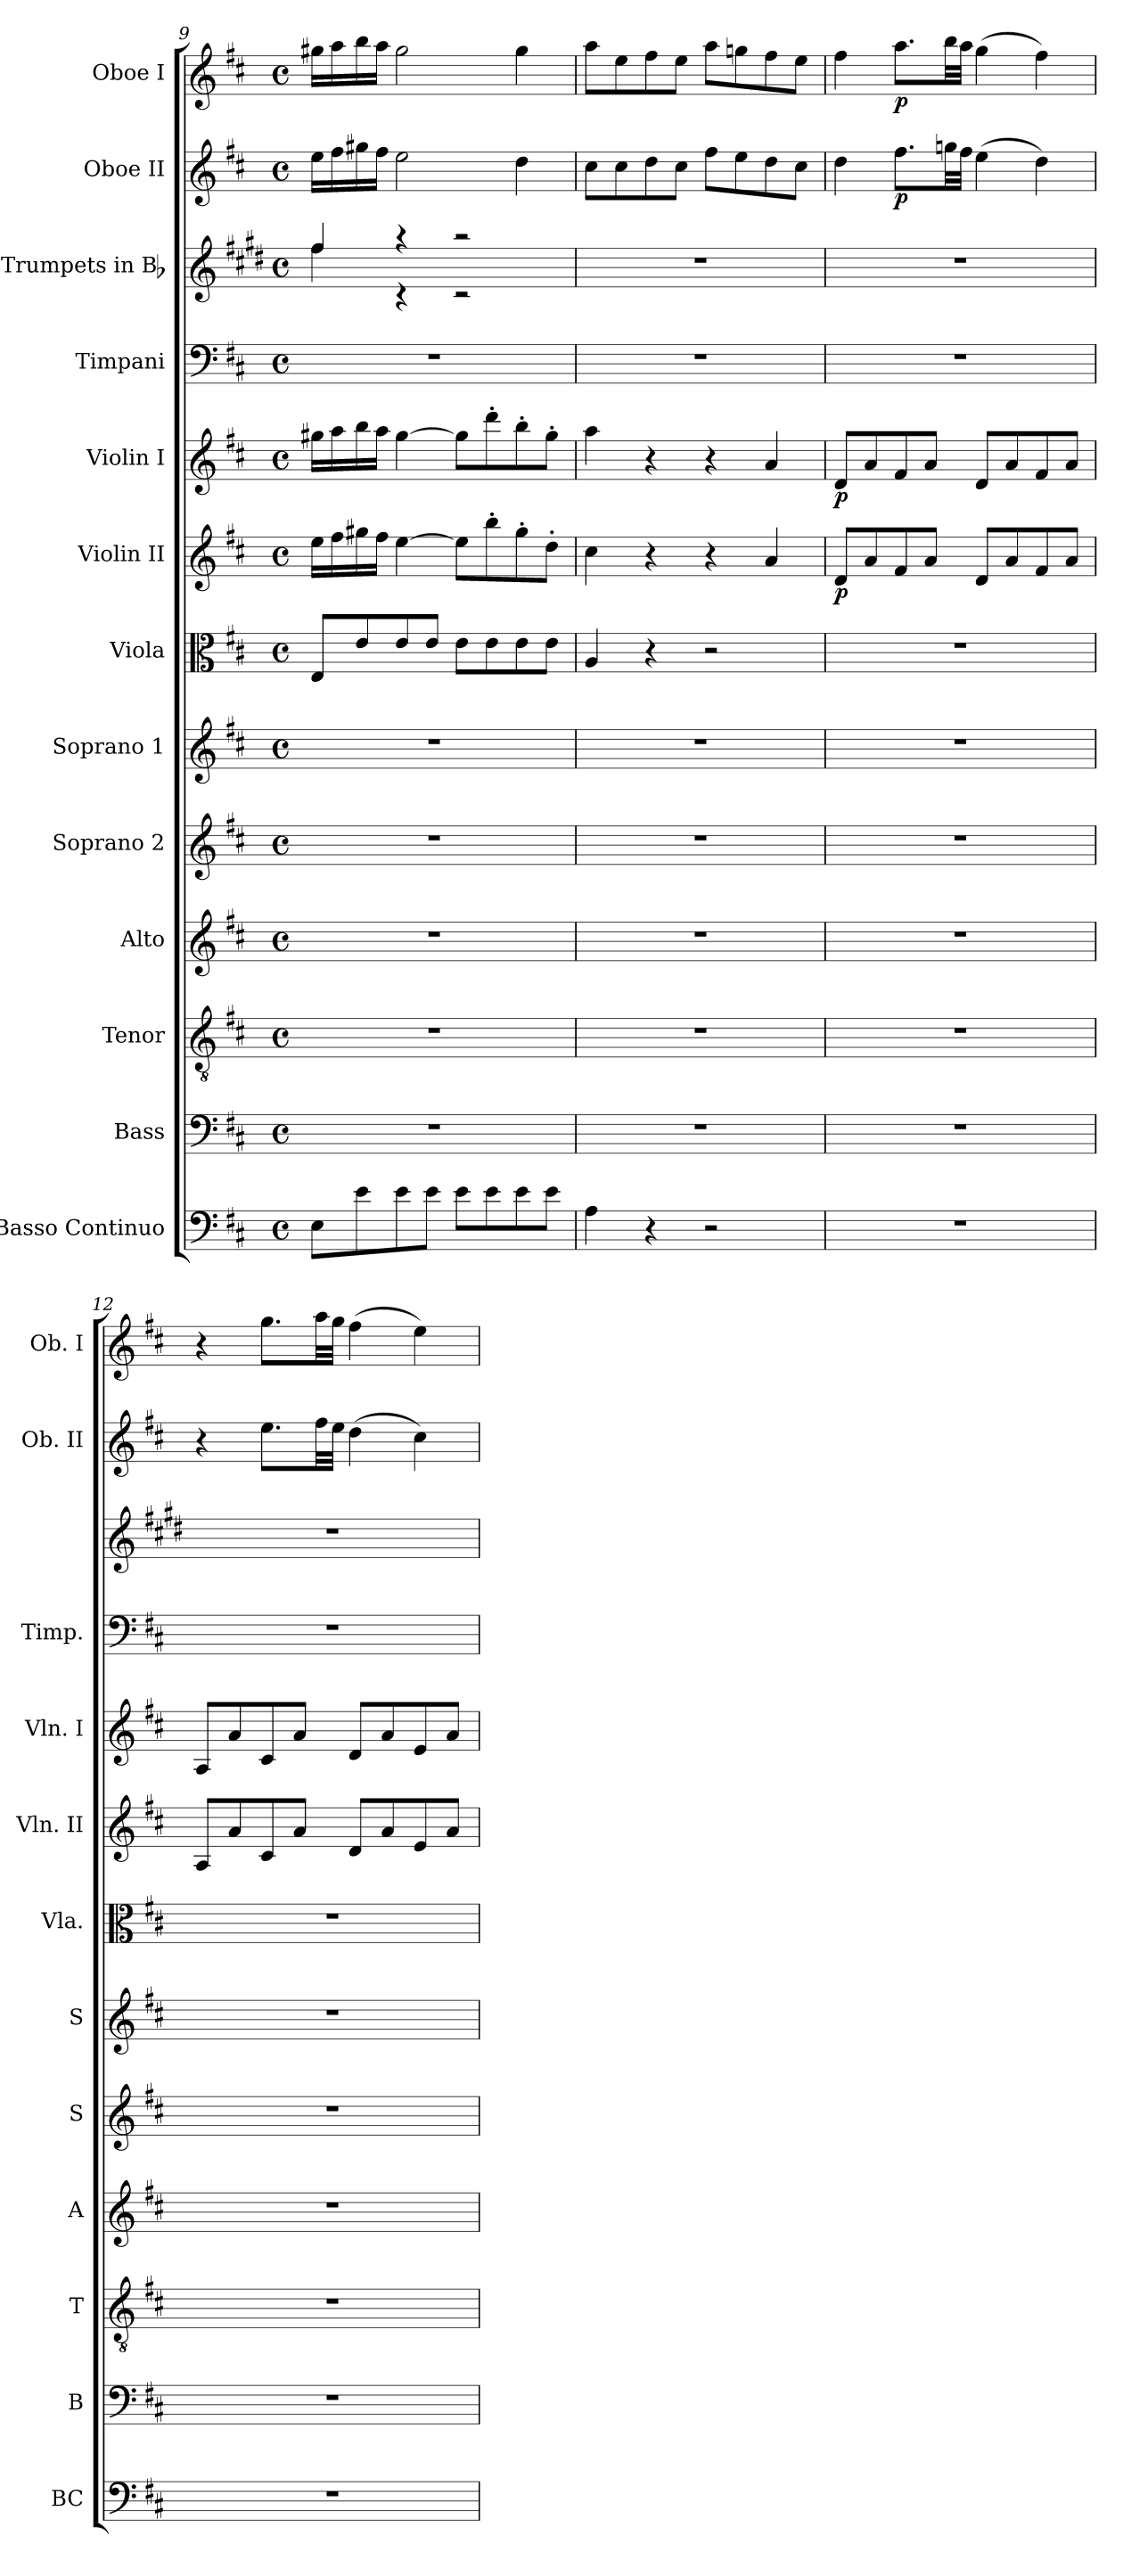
**kern	**kern	**kern	**kern	**kern	**kern	**kern	**kern	**dynam	**kern	**dynam	**kern	**kern	**kern	**dynam	**kern	**dynam
*part13	*part12	*part11	*part10	*part9	*part8	*part7	*part6	*part6	*part5	*part5	*part4	*part3	*part2	*part2	*part1	*part1
*staff13	*staff12	*staff11	*staff10	*staff9	*staff8	*staff7	*staff6	*staff6	*staff5	*staff5	*staff4	*staff3	*staff2	*staff2	*staff1	*staff1
*I"Basso Continuo	*I"Bass	*I"Tenor	*I"Alto	*I"Soprano 2	*I"Soprano 1	*I"Viola	*I"Violin II	*	*I"Violin I	*	*I"Timpani	*I"Trumpets in Bb	*I"Oboe II	*	*I"Oboe I	*
*I'BC	*I'B	*I'T	*I'A	*I'S	*I'S	*I'Vla.	*I'Vln. II	*	*I'Vln. I	*	*I'Timp.	*	*I'Ob. II	*	*I'Ob. I	*
*clefF4	*clefF4	*clefGv2	*clefG2	*clefG2	*clefG2	*clefC3	*clefG2	*	*clefG2	*	*clefF4	*clefG2	*clefG2	*	*clefG2	*
*	*	*	*	*	*	*	*	*	*	*	*	*ITrd1c2	*	*	*	*
*k[f#c#]	*k[f#c#]	*k[f#c#]	*k[f#c#]	*k[f#c#]	*k[f#c#]	*k[f#c#]	*k[f#c#]	*	*k[f#c#]	*	*k[f#c#]	*k[f#c#]	*k[f#c#]	*	*k[f#c#]	*
*D:	*D:	*D:	*D:	*D:	*D:	*D:	*D:	*	*D:	*	*D:	*D:	*D:	*	*D:	*
*M4/4	*M4/4	*M4/4	*M4/4	*M4/4	*M4/4	*M4/4	*M4/4	*	*M4/4	*	*M4/4	*M4/4	*M4/4	*	*M4/4	*
*met(c)	*met(c)	*met(c)	*met(c)	*met(c)	*met(c)	*met(c)	*met(c)	*	*met(c)	*	*met(c)	*met(c)	*met(c)	*	*met(c)	*
=9	=9	=9	=9	=9	=9	=9	=9	=9	=9	=9	=9	=9	=9	=9	=9	=9
*	*	*	*	*	*	*	*	*	*	*	*	*^	*	*	*	*
8E\L	1r	1r	1r	1r	1r	8E/L	16ee\LL	.	16gg#X\LL	.	1r	4ee/	4ee\	16ee\LL	.	16gg#X\LL	.
.	.	.	.	.	.	.	16ff#\	.	16aa\	.	.	.	.	16ff#\	.	16aa\	.
8e\	.	.	.	.	.	8e/	16gg#X\	.	16bb\	.	.	.	.	16gg#X\	.	16bb\	.
.	.	.	.	.	.	.	16ff#\JJ	.	16aa\JJ	.	.	.	.	16ff#\JJ	.	16aa\JJ	.
8e\	.	.	.	.	.	8e/	[4ee\	.	[4gg#\	.	.	4raa	4rc	2ee\	.	2gg#\	.
8e\J	.	.	.	.	.	8e/J	.	.	.	.	.	.	.	.	.	.	.
8e\L	.	.	.	.	.	8e\L	8ee\L]	.	8gg#\L]	.	.	2raa	2rc	.	.	.	.
8e\	.	.	.	.	.	8e\	8bb'>\	.	8ddd'>\	.	.	.	.	.	.	.	.
8e\	.	.	.	.	.	8e\	8gg#'>\	.	8bb'>\	.	.	.	.	4dd\	.	4gg#\	.
8e\J	.	.	.	.	.	8e\J	8dd'>\J	.	8gg#'>\J	.	.	.	.	.	.	.	.
*	*	*	*	*	*	*	*	*	*	*	*	*v	*v	*	*	*	*
!!LO:PB:g=z
=10	=10	=10	=10	=10	=10	=10	=10	=10	=10	=10	=10	=10	=10	=10	=10	=10
4A\	1r	1r	1r	1r	1r	4A/	4cc#\	.	4aa\	.	1r	1r	8cc#\L	.	8aa\L	.
.	.	.	.	.	.	.	.	.	.	.	.	.	8cc#\	.	8ee\	.
4r	.	.	.	.	.	4r	4r	.	4r	.	.	.	8dd\	.	8ff#\	.
.	.	.	.	.	.	.	.	.	.	.	.	.	8cc#\J	.	8ee\J	.
2r	.	.	.	.	.	2r	4r	.	4r	.	.	.	8ff#\L	.	8aa\L	.
.	.	.	.	.	.	.	.	.	.	.	.	.	8ee\	.	8ggni\	.
.	.	.	.	.	.	.	4a/	.	4a/	.	.	.	8dd\	.	8ff#\	.
.	.	.	.	.	.	.	.	.	.	.	.	.	8cc#\J	.	8ee\J	.
=11	=11	=11	=11	=11	=11	=11	=11	=11	=11	=11	=11	=11	=11	=11	=11	=11
!	!	!	!	!	!	!	!	!LO:DY:b	!	!LO:DY:b	!	!	!	!	!	!
1r	1r	1r	1r	1r	1r	1r	8d/L	p	8d/L	p	1r	1r	4dd\	.	4ff#\	.
.	.	.	.	.	.	.	8a/	.	8a/	.	.	.	.	.	.	.
!	!	!	!	!	!	!	!	!	!	!	!	!	!	!LO:DY:b	!	!LO:DY:b
.	.	.	.	.	.	.	8f#/	.	8f#/	.	.	.	8.ff#\L	p	8.aa\L	p
.	.	.	.	.	.	.	8a/J	.	8a/J	.	.	.	.	.	.	.
.	.	.	.	.	.	.	.	.	.	.	.	.	32ggni\LL	.	32bb\LL	.
.	.	.	.	.	.	.	.	.	.	.	.	.	32ff#\JJJ	.	32aa\JJJ	.
.	.	.	.	.	.	.	8d/L	.	8d/L	.	.	.	(4ee\	.	(4gg\	.
.	.	.	.	.	.	.	8a/	.	8a/	.	.	.	.	.	.	.
.	.	.	.	.	.	.	8f#/	.	8f#/	.	.	.	4dd\)	.	4ff#\)	.
.	.	.	.	.	.	.	8a/J	.	8a/J	.	.	.	.	.	.	.
=12	=12	=12	=12	=12	=12	=12	=12	=12	=12	=12	=12	=12	=12	=12	=12	=12
1r	1r	1r	1r	1r	1r	1r	8A/L	.	8A/L	.	1r	1r	4r	.	4r	.
.	.	.	.	.	.	.	8a/	.	8a/	.	.	.	.	.	.	.
.	.	.	.	.	.	.	8c#/	.	8c#/	.	.	.	8.ee\L	.	8.gg\L	.
.	.	.	.	.	.	.	8a/J	.	8a/J	.	.	.	.	.	.	.
.	.	.	.	.	.	.	.	.	.	.	.	.	32ff#\LL	.	32aa\LL	.
.	.	.	.	.	.	.	.	.	.	.	.	.	32ee\JJJ	.	32gg\JJJ	.
.	.	.	.	.	.	.	8d/L	.	8d/L	.	.	.	(4dd\	.	(4ff#\	.
.	.	.	.	.	.	.	8a/	.	8a/	.	.	.	.	.	.	.
.	.	.	.	.	.	.	8e/	.	8e/	.	.	.	4cc#\)	.	4ee\)	.
.	.	.	.	.	.	.	8a/J	.	8a/J	.	.	.	.	.	.	.
=	=	=	=	=	=	=	=	=	=	=	=	=	=	=	=	=
*-	*-	*-	*-	*-	*-	*-	*-	*-	*-	*-	*-	*-	*-	*-	*-	*-
